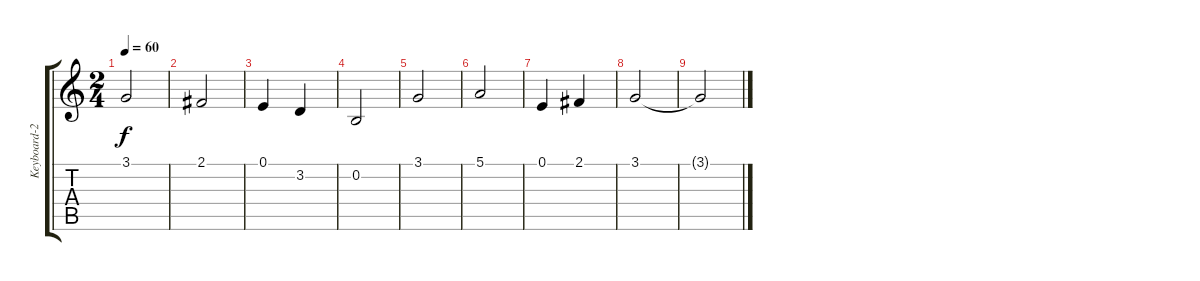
\track ("Keyboard-2" "Keyboard-2") {instrument stringensemble2}
\staff {score tabs}
\tuning (E4 B3 G3 D3 A2 E2) {hide}
\ts (2 4)
\tempo 60
\clef g2
\ks c
3.1.2{dy f} |
2.1.2 |
0.1.4 3.2.4 |
0.2.2 |
3.1.2 |
5.1.2 |
0.1.4 2.1.4 |
3.1.2 |
3.1{t}.2
